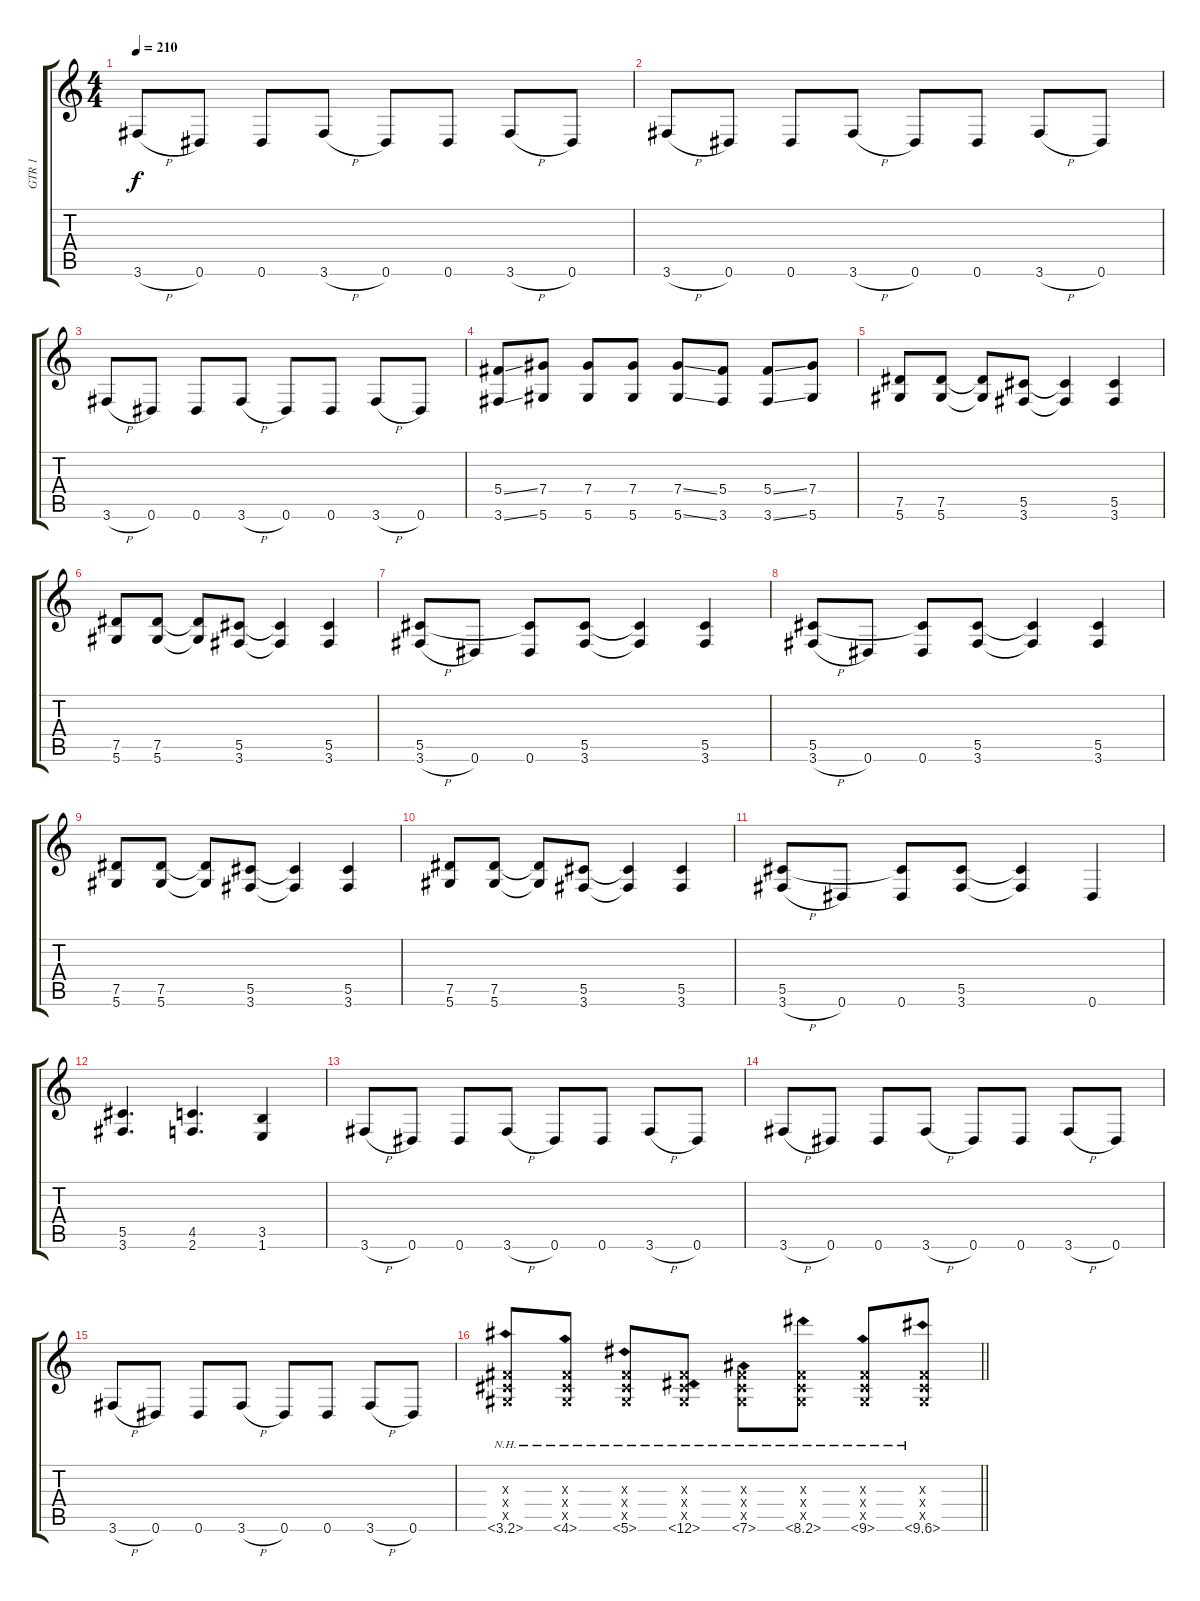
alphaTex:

\track ("GTR 1" "GTR 1") {instrument distortionguitar}
\staff {score tabs}
\tuning (Eb4 Bb3 Gb3 Db3 Ab2 Eb2) {hide}
\ts (4 4)
\tempo 210
\clef g2
\ks c
3.6{h}.8{dy f} 0.6.8 0.6.8 3.6{h}.8 0.6.8 0.6.8 3.6{h}.8 0.6.8 |
3.6{h}.8 0.6.8 0.6.8 3.6{h}.8 0.6.8 0.6.8 3.6{h}.8 0.6.8 |
3.6{h}.8 0.6.8 0.6.8 3.6{h}.8 0.6.8 0.6.8 3.6{h}.8 0.6.8 |
(5.4{ss} 3.6{ss}).8 (7.4 5.6).8 (7.4 5.6).8 (7.4 5.6).8 (7.4{ss} 5.6{ss}).8 (5.4 3.6).8 (5.4{ss} 3.6{ss}).8 (7.4 5.6).8 |
(7.5 5.6).8 (7.5 5.6).8 (7.5{t} 5.6{t}).8 (5.5 3.6).8 (5.5{t} 3.6{t}).4 (5.5 3.6).4 |
(7.5 5.6).8 (7.5 5.6).8 (7.5{t} 5.6{t}).8 (5.5 3.6).8 (5.5{t} 3.6{t}).4 (5.5 3.6).4 |
(5.5 3.6{h}).8 0.6.8 (5.5{t} 0.6).8 (5.5 3.6).8 (5.5{t} 3.6{t}).4 (5.5 3.6).4 |
(5.5 3.6{h}).8 0.6.8 (5.5{t} 0.6).8 (5.5 3.6).8 (5.5{t} 3.6{t}).4 (5.5 3.6).4 |
(7.5 5.6).8 (7.5 5.6).8 (7.5{t} 5.6{t}).8 (5.5 3.6).8 (5.5{t} 3.6{t}).4 (5.5 3.6).4 |
(7.5 5.6).8 (7.5 5.6).8 (7.5{t} 5.6{t}).8 (5.5 3.6).8 (5.5{t} 3.6{t}).4 (5.5 3.6).4 |
(5.5 3.6{h}).8 0.6.8 (5.5{t} 0.6).8 (5.5 3.6).8 (5.5{t} 3.6{t}).4 0.6.4 |
(5.5 3.6).4{d} (4.5 2.6).4{d} (3.5 1.6).4 |
3.6{h}.8 0.6.8 0.6.8 3.6{h}.8 0.6.8 0.6.8 3.6{h}.8 0.6.8 |
3.6{h}.8 0.6.8 0.6.8 3.6{h}.8 0.6.8 0.6.8 3.6{h}.8 0.6.8 |
3.6{h}.8 0.6.8 0.6.8 3.6{h}.8 0.6.8 0.6.8 3.6{h}.8 0.6.8 |
\barLineRight lightlight
(0.3{x} 0.4{x} 0.5{x} 3.6{nh}).8 (0.3{x} 0.4{x} 0.5{x} 4.6{nh}).8 (0.3{x} 0.4{x} 0.5{x} 5.6{nh}).8 (0.3{x} 0.4{x} 0.5{x} 6.6{nh}).8 (0.3{x} 0.4{x} 0.5{x} 7.6{nh}).8 (0.3{x} 0.4{x} 0.5{x} 8.6{nh}).8 (0.3{x} 0.4{x} 0.5{x} 9.6{nh}).8 (0.3{x} 0.4{x} 0.5{x} 10.6{nh}).8
